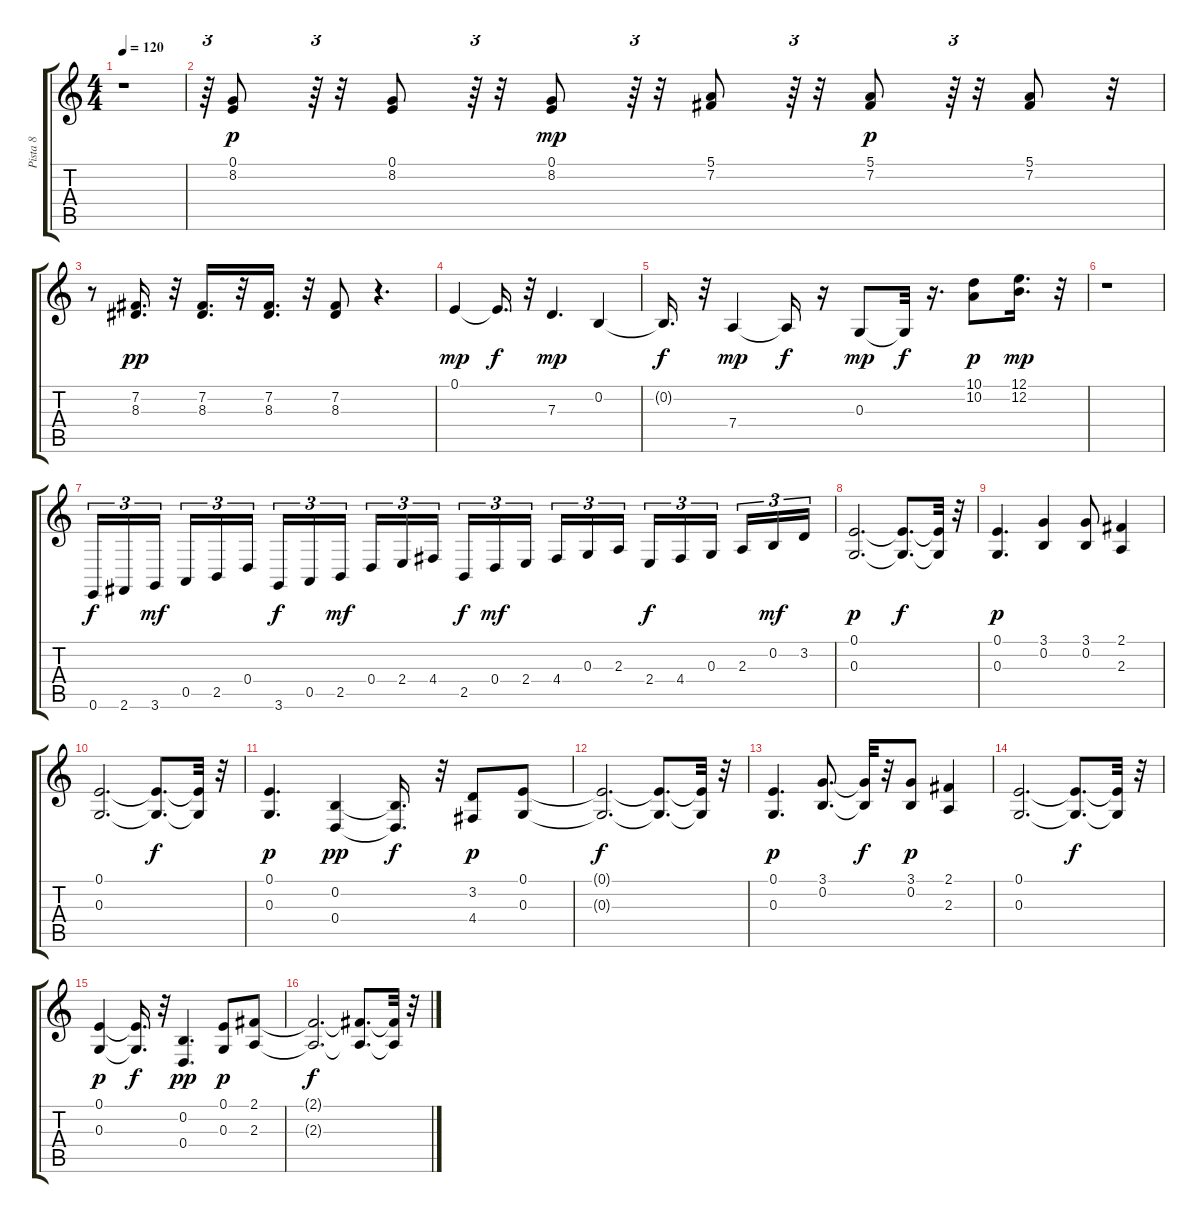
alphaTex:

\track ("Pista 8" "Pista 8") {instrument pad3polysynth}
\staff {score tabs}
\tuning (E4 B3 G3 D3 A2 E2) {hide}
\ts (4 4)
\tempo 120
\clef g2
\ks c
r.1{dy f} |
r.64{tu (3 2)} (0.1 8.2).8{dy p} r.64{tu (3 2)} r.32 (0.1 8.2).8 r.64{tu (3 2)} r.32 (0.1 8.2).8{dy mp} r.64{tu (3 2)} r.32 (5.1 7.2).8 r.64{tu (3 2)} r.32 (5.1 7.2).8{dy p} r.64{tu (3 2)} r.32 (5.1 7.2).8 r.32 |
r.8 (7.2 8.3).16{d dy pp} r.32 (7.2 8.3).16{d} r.32 (7.2 8.3).16{d} r.32 (7.2 8.3).8 r.4{d} |
0.1.4{dy mp} 0.1{t}.16{d dy f} r.32 7.3.4{d dy mp} 0.2.4 |
0.2{t}.16{d dy f} r.32 7.4.4{dy mp} 7.4{t}.16{dy f} r.16 0.3.8{dy mp} 0.3{t}.32{dy f} r.16{d} (10.1 10.2).8{dy p} (12.1 12.2).16{d dy mp} r.32 |
r.1 |
0.6.16{tu (3 2) dy f} 2.6.16{tu (3 2)} 3.6.16{tu (3 2) dy mf} 0.5.16{tu (3 2)} 2.5.16{tu (3 2)} 0.4.16{tu (3 2)} 3.6.16{tu (3 2) dy f} 0.5.16{tu (3 2)} 2.5.16{tu (3 2) dy mf} 0.4.16{tu (3 2)} 2.4.16{tu (3 2)} 4.4.16{tu (3 2)} 2.5.16{tu (3 2) dy f} 0.4.16{tu (3 2) dy mf} 2.4.16{tu (3 2)} 4.4.16{tu (3 2)} 0.3.16{tu (3 2)} 2.3.16{tu (3 2)} 2.4.16{tu (3 2) dy f} 4.4.16{tu (3 2)} 0.3.16{tu (3 2)} 2.3.16{tu (3 2)} 0.2.16{tu (3 2) dy mf} 3.2.16{tu (3 2)} |
(0.1 0.3).2{d dy p} (0.1{t} 0.3{t}).8{d dy f} (0.1{t} 0.3{t}).32 r.32 |
(0.1 0.3).4{d dy p} (3.1 0.2).4 (3.1 0.2).8 (2.1 2.3).4 |
(0.1 0.3).2{d} (0.1{t} 0.3{t}).8{d dy f} (0.1{t} 0.3{t}).32 r.32 |
(0.1 0.3).4{d dy p} (0.2 0.4).4{dy pp} (0.2{t} 0.4{t}).16{d dy f} r.32 (3.2 4.4).8{dy p} (0.1 0.3).8 |
(0.1{t} 0.3{t}).2{d dy f} (0.1{t} 0.3{t}).8{d} (0.1{t} 0.3{t}).32 r.32 |
(0.1 0.3).4{d dy p} (3.1 0.2).8{d} (3.1{t} 0.2{t}).32{dy f} r.32 (3.1 0.2).8{dy p} (2.1 2.3).4 |
(0.1 0.3).2{d} (0.1{t} 0.3{t}).8{d dy f} (0.1{t} 0.3{t}).32 r.32 |
(0.1 0.3).4{dy p} (0.1{t} 0.3{t}).16{d dy f} r.32 (0.2 0.4).4{d dy pp} (0.1 0.3).8{dy p} (2.1 2.3).8 |
(2.1{t} 2.3{t}).2{d dy f} (2.1{t} 2.3{t}).8{d} (2.1{t} 2.3{t}).32 r.32
